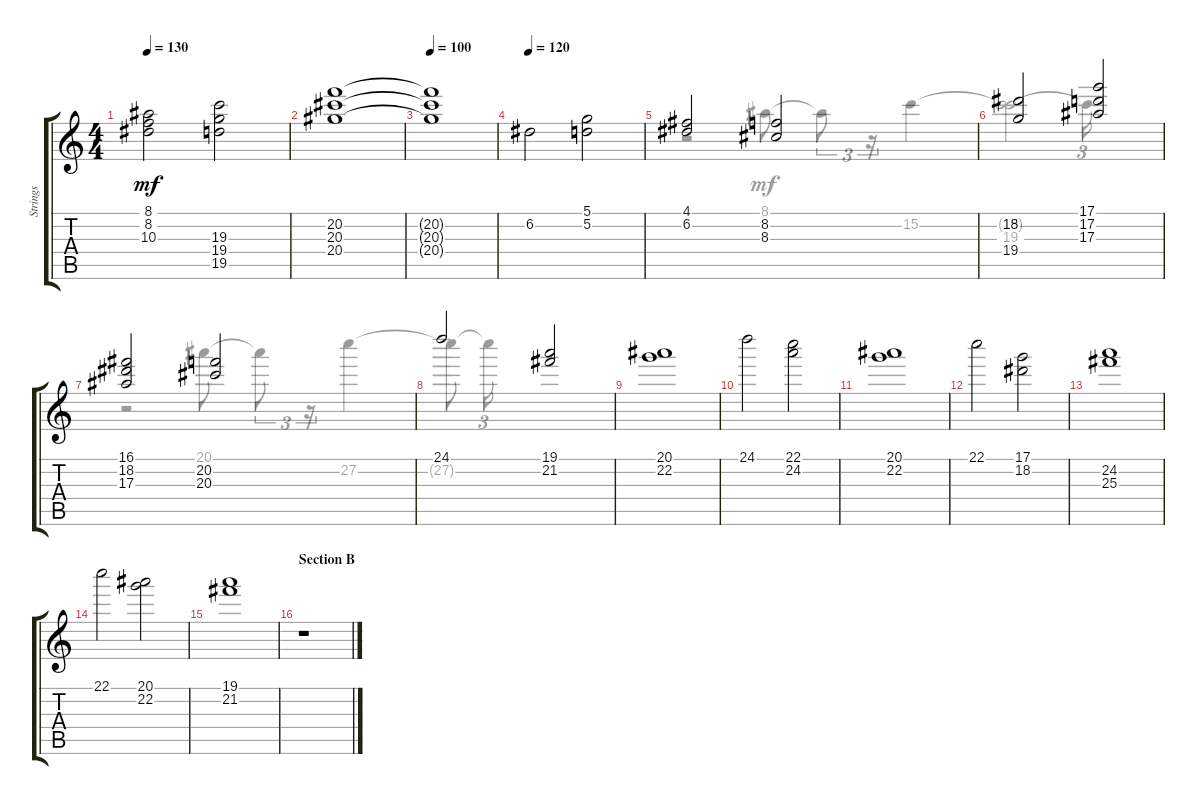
\track ("Strings" "Strings") {instrument electricguitarclean}
\staff {score tabs}
\tuning (D4 A3 F3 C3 G2 C2) {hide}
\voice
\ts (4 4)
\tempo 130
\clef g2
\ks aminor
(8.1 8.2 10.3).2{dy mf} (19.3 19.4 19.5).2 |
(20.2 20.3 20.4).1 |
\tempo 100
(20.2{t} 20.3{t} 20.4{t}).1 |
\tempo 120
6.2.2 (5.1 5.2).2 |
(4.1 6.2).2 (8.2 8.3).2 |
(18.2 19.4).2 (17.1 17.2 17.3).2 |
(16.1 18.2 17.3).2 (20.2 20.3).2 |
24.1.2 (19.1 21.2).2 |
(20.1 22.2).1 |
24.1.2 (22.1 24.2).2 |
(20.1 22.2).1 |
22.1.2 (17.1 18.2).2 |
(24.2 25.3).1 |
22.1.2 (20.1 22.2).2 |
(19.1 21.2).1 |
\section ("" "Section B")
r.1
\voice
\clef g2
\ottava regular
\simile none
\ks aminor
|
|
|
|
r.2 8.1.8 8.1{t}.8{tu (3 2)} r.16{tu (3 2)} 15.2.4 |
(15.2{t} 19.3).2 19.3{t}.16{tu (3 2)} |
r.2 20.1.8 20.1{t}.8{tu (3 2)} r.16{tu (3 2)} 27.2.4 |
27.2{t}.8 27.2{t}.16{tu (3 2)} |
|
|
|
|
|
|
|
